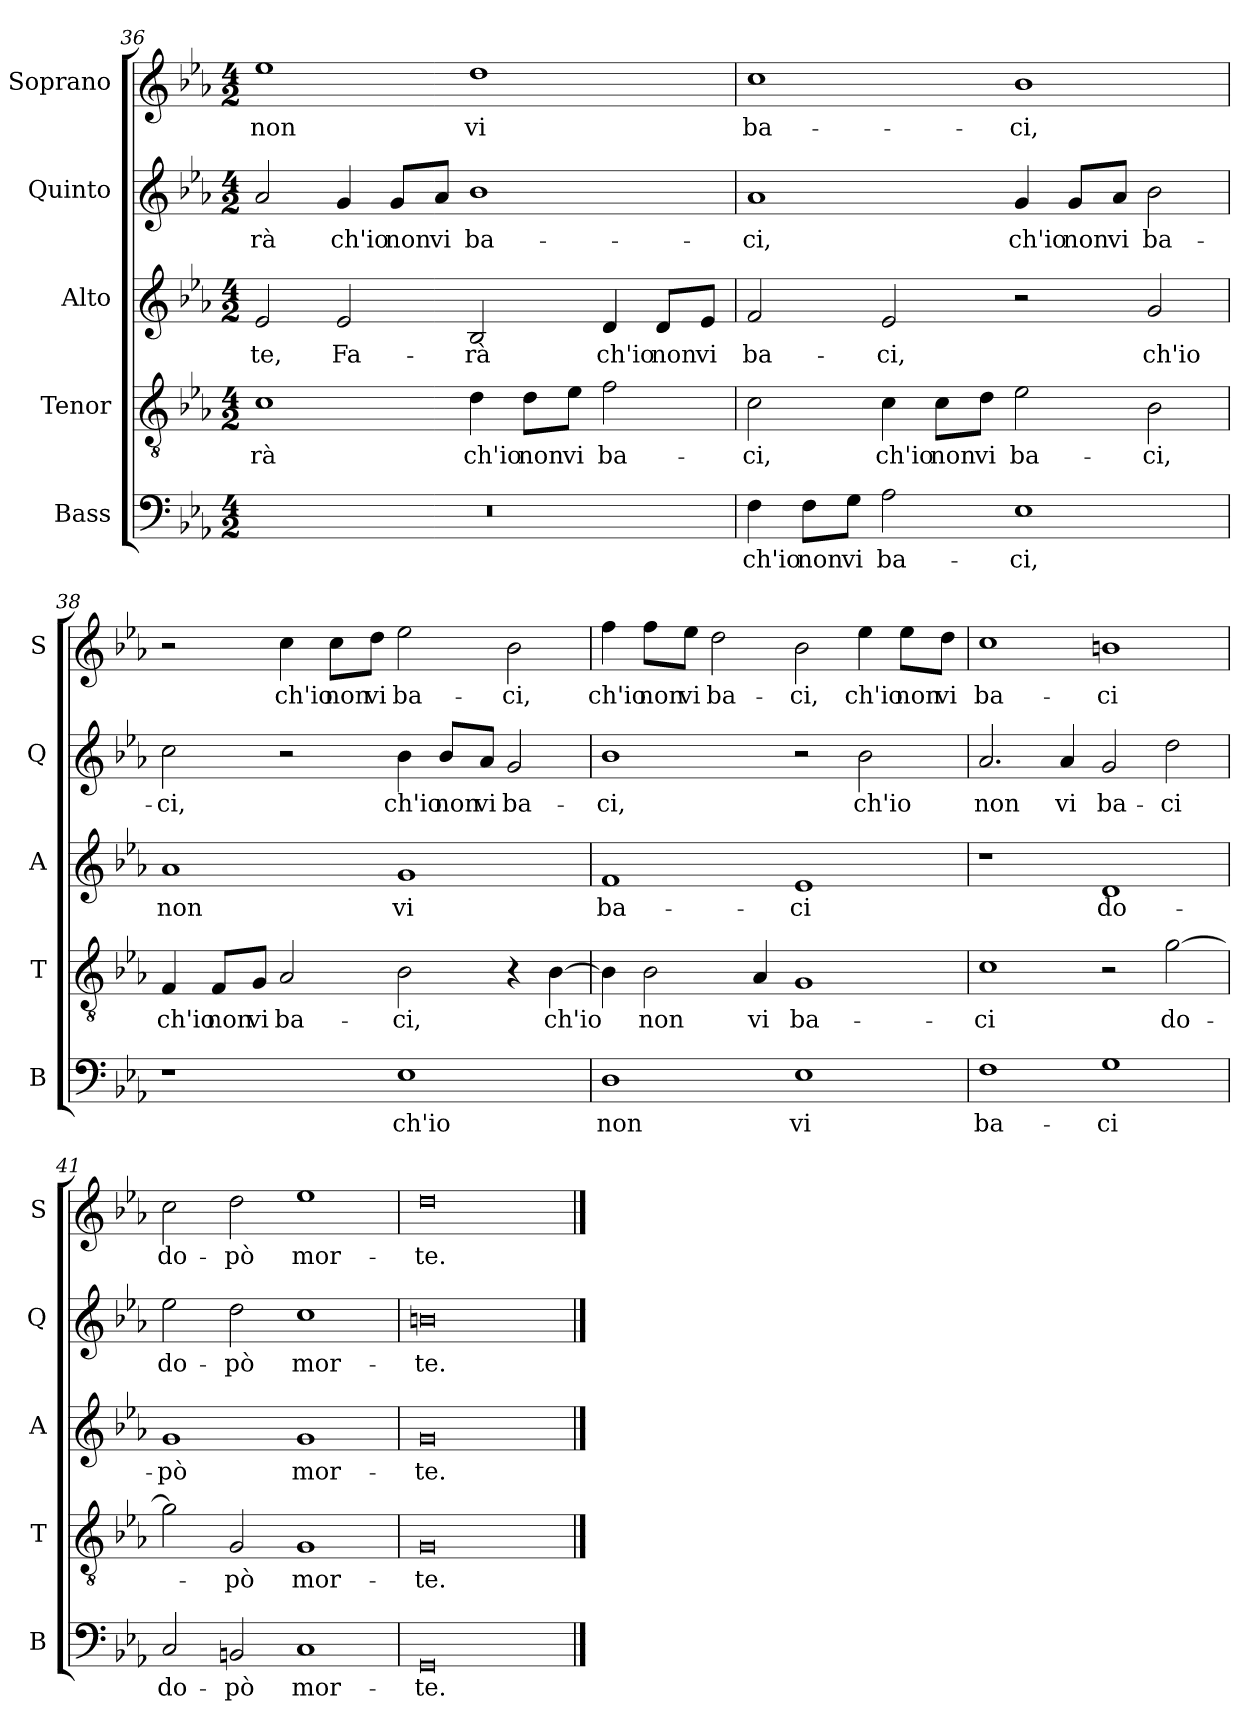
**kern	**text	**kern	**text	**kern	**text	**kern	**text	**kern	**text
*part5	*part5	*part4	*part4	*part3	*part3	*part2	*part2	*part1	*part1
*staff5	*staff5	*staff4	*staff4	*staff3	*staff3	*staff2	*staff2	*staff1	*staff1
*I"Bass	*	*I"Tenor	*	*I"Alto	*	*I"Quinto	*	*I"Soprano	*
*I'B	*	*I'T	*	*I'A	*	*I'Q	*	*I'S	*
*clefF4	*	*clefGv2	*	*clefG2	*	*clefG2	*	*clefG2	*
*k[b-e-a-]	*	*k[b-e-a-]	*	*k[b-e-a-]	*	*k[b-e-a-]	*	*k[b-e-a-]	*
*E-:	*	*E-:	*	*E-:	*	*E-:	*	*E-:	*
*M4/2	*	*M4/2	*	*M4/2	*	*M4/2	*	*M4/2	*
=36	=36	=36	=36	=36	=36	=36	=36	=36	=36
!	!	!	!LO:LY:b	!	!LO:LY:b	!	!LO:LY:b	!	!LO:LY:b
0r	.	1c	-rà	2e-/	-te,	2a-/	-rà	1ee-	non
!	!	!	!	!	!LO:LY:b	!	!LO:LY:b	!	!
.	.	.	.	2e-/	Fa-	4g/	ch'io	.	.
!	!	!	!	!	!	!	!LO:LY:b	!	!
.	.	.	.	.	.	8g/L	non	.	.
!	!	!	!	!	!	!	!LO:LY:b	!	!
.	.	.	.	.	.	8a-/J	vi	.	.
!	!	!	!LO:LY:b	!	!LO:LY:b	!	!LO:LY:b	!	!LO:LY:b
.	.	4d\	ch'io	2B-/	-rà	1b-	ba-	1dd	vi
!	!	!	!LO:LY:b	!	!	!	!	!	!
.	.	8d\L	non	.	.	.	.	.	.
!	!	!	!LO:LY:b	!	!	!	!	!	!
.	.	8e-\J	vi	.	.	.	.	.	.
!	!	!	!LO:LY:b	!	!LO:LY:b	!	!	!	!
.	.	2f\	ba-	4d/	ch'io	.	.	.	.
!	!	!	!	!	!LO:LY:b	!	!	!	!
.	.	.	.	8d/L	non	.	.	.	.
!	!	!	!	!	!LO:LY:b	!	!	!	!
.	.	.	.	8e-/J	vi	.	.	.	.
!!LO:LB:g=z
=37	=37	=37	=37	=37	=37	=37	=37	=37	=37
!	!LO:LY:b	!	!LO:LY:b	!	!LO:LY:b	!	!LO:LY:b	!	!LO:LY:b
4F\	ch'io	2c\	-ci,	2f/	ba-	1a-	-ci,	1cc	ba-
!	!LO:LY:b	!	!	!	!	!	!	!	!
8F\L	non	.	.	.	.	.	.	.	.
!	!LO:LY:b	!	!	!	!	!	!	!	!
8G\J	vi	.	.	.	.	.	.	.	.
!	!LO:LY:b	!	!LO:LY:b	!	!LO:LY:b	!	!	!	!
2A-\	ba-	4c\	ch'io	2e-/	-ci,	.	.	.	.
!	!	!	!LO:LY:b	!	!	!	!	!	!
.	.	8c\L	non	.	.	.	.	.	.
!	!	!	!LO:LY:b	!	!	!	!	!	!
.	.	8d\J	vi	.	.	.	.	.	.
!	!LO:LY:b	!	!LO:LY:b	!	!	!	!LO:LY:b	!	!LO:LY:b
1E-	-ci,	2e-\	ba-	2r	.	4g/	ch'io	1b-	-ci,
!	!	!	!	!	!	!	!LO:LY:b	!	!
.	.	.	.	.	.	8g/L	non	.	.
!	!	!	!	!	!	!	!LO:LY:b	!	!
.	.	.	.	.	.	8a-/J	vi	.	.
!	!	!	!LO:LY:b	!	!LO:LY:b	!	!LO:LY:b	!	!
.	.	2B-\	-ci,	2g/	ch'io	2b-\	ba-	.	.
=38	=38	=38	=38	=38	=38	=38	=38	=38	=38
!	!	!	!LO:LY:b	!	!LO:LY:b	!	!LO:LY:b	!	!
1r	.	4F/	ch'io	1a-	non	2cc\	-ci,	2r	.
!	!	!	!LO:LY:b	!	!	!	!	!	!
.	.	8F/L	non	.	.	.	.	.	.
!	!	!	!LO:LY:b	!	!	!	!	!	!
.	.	8G/J	vi	.	.	.	.	.	.
!	!	!	!LO:LY:b	!	!	!	!	!	!LO:LY:b
.	.	2A-/	ba-	.	.	2r	.	4cc\	ch'io
!	!	!	!	!	!	!	!	!	!LO:LY:b
.	.	.	.	.	.	.	.	8cc\L	non
!	!	!	!	!	!	!	!	!	!LO:LY:b
.	.	.	.	.	.	.	.	8dd\J	vi
!	!LO:LY:b	!	!LO:LY:b	!	!LO:LY:b	!	!LO:LY:b	!	!LO:LY:b
1E-	ch'io	2B-\	-ci,	1g	vi	4b-\	ch'io	2ee-\	ba-
!	!	!	!	!	!	!	!LO:LY:b	!	!
.	.	.	.	.	.	8b-/L	non	.	.
!	!	!	!	!	!	!	!LO:LY:b	!	!
.	.	.	.	.	.	8a-/J	vi	.	.
!	!	!	!	!	!	!	!LO:LY:b	!	!LO:LY:b
.	.	4r	.	.	.	2g/	ba-	2b-\	-ci,
!	!	!	!LO:LY:b	!	!	!	!	!	!
.	.	[4B-\	ch'io	.	.	.	.	.	.
!!LO:PB:g=z
=39	=39	=39	=39	=39	=39	=39	=39	=39	=39
!	!LO:LY:b	!	!	!	!LO:LY:b	!	!LO:LY:b	!	!LO:LY:b
1D	non	4B-\]	.	1f	ba-	1b-	-ci,	4ff\	ch'io
!	!	!	!LO:LY:b	!	!	!	!	!	!LO:LY:b
.	.	2B-\	non	.	.	.	.	8ff\L	non
!	!	!	!	!	!	!	!	!	!LO:LY:b
.	.	.	.	.	.	.	.	8ee-\J	vi
!	!	!	!	!	!	!	!	!	!LO:LY:b
.	.	.	.	.	.	.	.	2dd\	ba-
!	!	!	!LO:LY:b	!	!	!	!	!	!
.	.	4A-/	vi	.	.	.	.	.	.
!	!LO:LY:b	!	!LO:LY:b	!	!LO:LY:b	!	!	!	!LO:LY:b
1E-	vi	1G	ba-	1e-	-ci	2r	.	2b-\	-ci,
!	!	!	!	!	!	!	!LO:LY:b	!	!LO:LY:b
.	.	.	.	.	.	2b-\	ch'io	4ee-\	ch'io
!	!	!	!	!	!	!	!	!	!LO:LY:b
.	.	.	.	.	.	.	.	8ee-\L	non
!	!	!	!	!	!	!	!	!	!LO:LY:b
.	.	.	.	.	.	.	.	8dd\J	vi
=40	=40	=40	=40	=40	=40	=40	=40	=40	=40
!	!LO:LY:b	!	!LO:LY:b	!	!	!	!LO:LY:b	!	!LO:LY:b
1F	ba-	1c	-ci	1r	.	2.a-/	non	1cc	ba-
!	!	!	!	!	!	!	!LO:LY:b	!	!
.	.	.	.	.	.	4a-/	vi	.	.
!	!LO:LY:b	!	!	!	!LO:LY:b	!	!LO:LY:b	!	!LO:LY:b
1G	-ci	2r	.	1d	do-	2g/	ba-	1bn	-ci
!	!	!	!LO:LY:b	!	!	!	!LO:LY:b	!	!
.	.	[2g\	do-	.	.	2dd\	-ci	.	.
=41	=41	=41	=41	=41	=41	=41	=41	=41	=41
!	!LO:LY:b	!	!	!	!LO:LY:b	!	!LO:LY:b	!	!LO:LY:b
2C/	do-	2g\]	.	1g	-pò	2ee-\	do-	2cc\	do-
!	!LO:LY:b	!	!LO:LY:b	!	!	!	!LO:LY:b	!	!LO:LY:b
2BBn/	-pò	2G/	-pò	.	.	2dd\	-pò	2dd\	-pò
!	!LO:LY:b	!	!LO:LY:b	!	!LO:LY:b	!	!LO:LY:b	!	!LO:LY:b
1C	mor-	1G	mor-	1g	mor-	1cc	mor-	1ee-	mor-
=42	=42	=42	=42	=42	=42	=42	=42	=42	=42
!	!LO:LY:b	!	!LO:LY:b	!	!LO:LY:b	!	!LO:LY:b	!	!LO:LY:b
0GG	-te.	0G	-te.	0g	-te.	0bn	-te.	0dd	-te.
==	==	==	==	==	==	==	==	==	==
*-	*-	*-	*-	*-	*-	*-	*-	*-	*-
